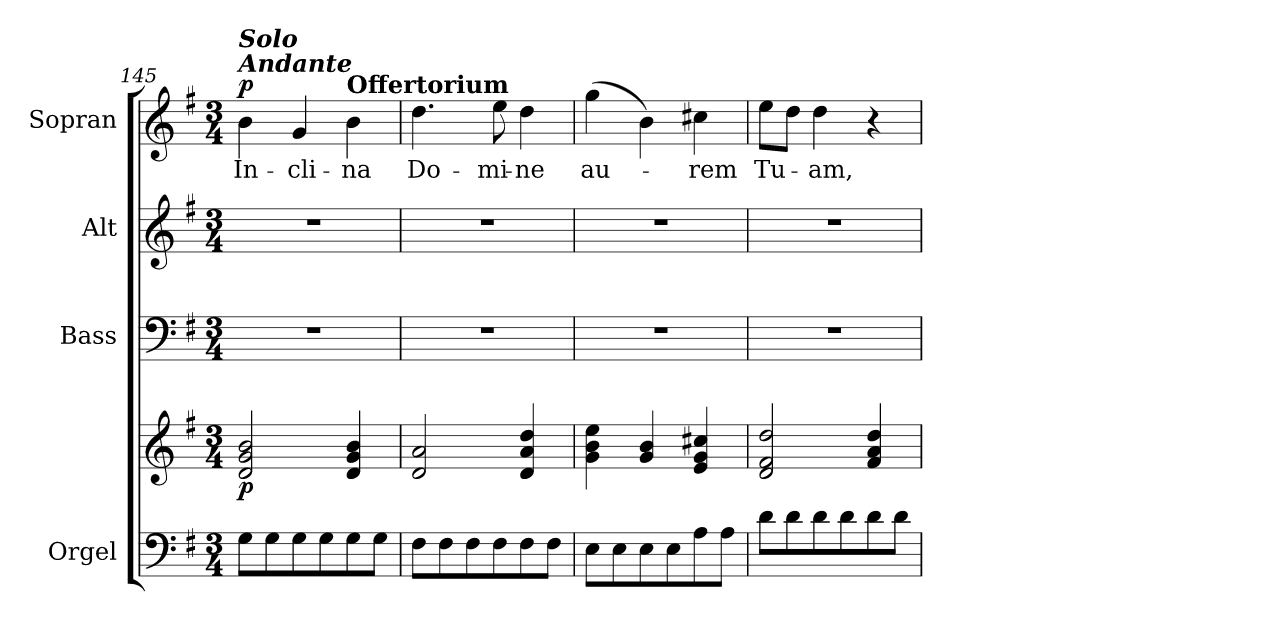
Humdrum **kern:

**kern	**kern	**dynam	**kern	**kern	**kern	**text	**dynam
*part4	*part4	*part4	*part3	*part2	*part1	*part1	*part1
*staff5	*staff4	*staff4/5	*staff3	*staff2	*staff1	*staff1	*staff1
*I"Orgel	*	*	*I"Bass	*I"Alt	*I"Sopran	*	*
*I'Org.	*	*	*I'B.	*I'A.	*I'S.	*	*
!!LO:PB:g=z
*clefF4	*clefG2	*	*clefF4	*clefG2	*clefG2	*	*
*k[f#]	*k[f#]	*	*k[f#]	*k[f#]	*k[f#]	*	*
*G:	*G:	*	*G:	*G:	*G:	*	*
*M3/4	*M3/4	*	*M3/4	*M3/4	*M3/4	*	*
=145	=145	=145	=145	=145	=145	=145	=145
!	!	!	!	!	!LO:TX:a:Bi:t=Andante	!	!
!	!	!	!	!	!LO:TX:a:Bi:t=Solo	!	!
!	!	!LO:DY:b	!	!	!	!LO:LY:b	!LO:DY:a
8G\L	2d/ 2g/ 2b/	p	2.r	2.r	4b\	In-	p
8G\	.	.	.	.	.	.	.
!	!	!	!	!	!	!LO:LY:b	!
8G\	.	.	.	.	4g/	-cli-	.
8G\	.	.	.	.	.	.	.
!	!	!	!	!	!LO:TX:a:B:t=Offertorium	!	!
!	!	!	!	!	!	!LO:LY:b	!
8G\	4d/ 4g/ 4b/	.	.	.	4b\	-na	.
8G\J	.	.	.	.	.	.	.
=146	=146	=146	=146	=146	=146	=146	=146
!	!	!	!	!	!	!LO:LY:b	!
8F#\L	2d/ 2a/	.	2.r	2.r	4.dd\	Do-	.
8F#\	.	.	.	.	.	.	.
8F#\	.	.	.	.	.	.	.
!	!	!	!	!	!	!LO:LY:b	!
8F#\	.	.	.	.	8ee\	-mi-	.
!	!	!	!	!	!	!LO:LY:b	!
8F#\	4d/ 4a/ 4dd/	.	.	.	4dd\	-ne	.
8F#\J	.	.	.	.	.	.	.
=147	=147	=147	=147	=147	=147	=147	=147
!	!	!	!	!	!	!LO:LY:b	!
8E\L	4g\ 4b\ 4ee\	.	2.r	2.r	(>4gg\	au-	.
8E\	.	.	.	.	.	.	.
8E\	4g/ 4b/	.	.	.	4b\)	.	.
8E\	.	.	.	.	.	.	.
!	!	!	!	!	!	!LO:LY:b	!
8A\	4e/ 4g/ 4cc#X/	.	.	.	4cc#X\	-rem	.
8A\J	.	.	.	.	.	.	.
=148	=148	=148	=148	=148	=148	=148	=148
!	!	!	!	!	!	!LO:LY:b	!
8d\L	2d/ 2f#/ 2dd/	.	2.r	2.r	8ee\L	Tu-	.
8d\	.	.	.	.	8dd\J	.	.
!	!	!	!	!	!	!LO:LY:b	!
8d\	.	.	.	.	4dd\	-am,	.
8d\	.	.	.	.	.	.	.
8d\	4f#/ 4a/ 4dd/	.	.	.	4r	.	.
8d\J	.	.	.	.	.	.	.
=	=	=	=	=	=	=	=
*-	*-	*-	*-	*-	*-	*-	*-
